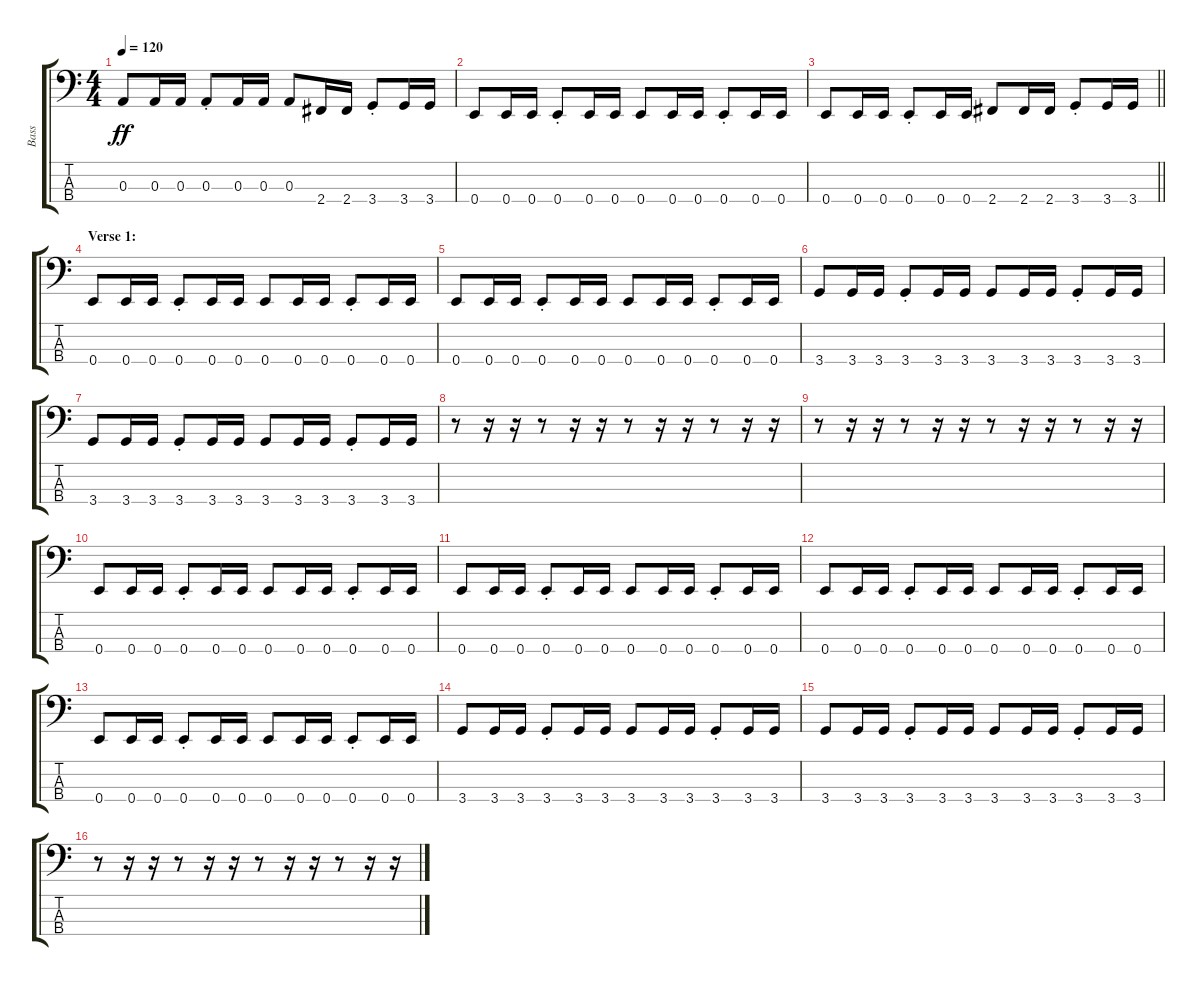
\track ("Bass" "Bass") {instrument electricbassfinger}
\staff {score tabs}
\tuning (G2 D2 A1 E1) {hide}
\ts (4 4)
\tempo 120
\clef f4
\ks c
0.3.8{dy ff} 0.3.16 0.3.16 0.3{st}.8 0.3.16 0.3.16 0.3.8 2.4.16 2.4.16 3.4{st}.8 3.4.16 3.4.16 |
0.4.8 0.4.16 0.4.16 0.4{st}.8 0.4.16 0.4.16 0.4.8 0.4.16 0.4.16 0.4{st}.8 0.4.16 0.4.16 |
\barLineRight lightlight
0.4.8 0.4.16 0.4.16 0.4{st}.8 0.4.16 0.4.16 2.4.8 2.4.16 2.4.16 3.4{st}.8 3.4.16 3.4.16 |
\section ("" "Verse 1:")
0.4.8 0.4.16 0.4.16 0.4{st}.8 0.4.16 0.4.16 0.4.8 0.4.16 0.4.16 0.4{st}.8 0.4.16 0.4.16 |
0.4.8 0.4.16 0.4.16 0.4{st}.8 0.4.16 0.4.16 0.4.8 0.4.16 0.4.16 0.4{st}.8 0.4.16 0.4.16 |
3.4.8 3.4.16 3.4.16 3.4{st}.8 3.4.16 3.4.16 3.4.8 3.4.16 3.4.16 3.4{st}.8 3.4.16 3.4.16 |
3.4.8 3.4.16 3.4.16 3.4{st}.8 3.4.16 3.4.16 3.4.8 3.4.16 3.4.16 3.4{st}.8 3.4.16 3.4.16 |
r.8 r.16 r.16 r.8 r.16 r.16 r.8 r.16 r.16 r.8 r.16 r.16 |
r.8 r.16 r.16 r.8 r.16 r.16 r.8 r.16 r.16 r.8 r.16 r.16 |
0.4.8 0.4.16 0.4.16 0.4{st}.8 0.4.16 0.4.16 0.4.8 0.4.16 0.4.16 0.4{st}.8 0.4.16 0.4.16 |
0.4.8 0.4.16 0.4.16 0.4{st}.8 0.4.16 0.4.16 0.4.8 0.4.16 0.4.16 0.4{st}.8 0.4.16 0.4.16 |
0.4.8 0.4.16 0.4.16 0.4{st}.8 0.4.16 0.4.16 0.4.8 0.4.16 0.4.16 0.4{st}.8 0.4.16 0.4.16 |
0.4.8 0.4.16 0.4.16 0.4{st}.8 0.4.16 0.4.16 0.4.8 0.4.16 0.4.16 0.4{st}.8 0.4.16 0.4.16 |
3.4.8 3.4.16 3.4.16 3.4{st}.8 3.4.16 3.4.16 3.4.8 3.4.16 3.4.16 3.4{st}.8 3.4.16 3.4.16 |
3.4.8 3.4.16 3.4.16 3.4{st}.8 3.4.16 3.4.16 3.4.8 3.4.16 3.4.16 3.4{st}.8 3.4.16 3.4.16 |
r.8 r.16 r.16 r.8 r.16 r.16 r.8 r.16 r.16 r.8 r.16 r.16
